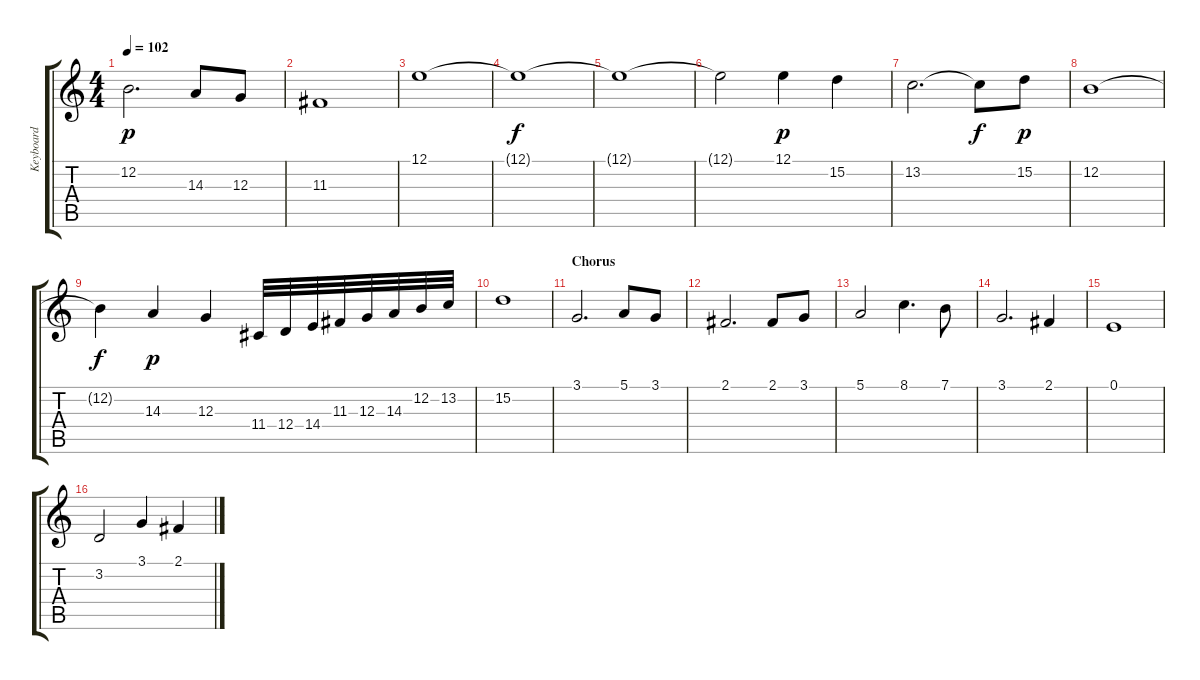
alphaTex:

\track ("Keyboard" "Keyboard") {instrument stringensemble1}
\staff {score tabs}
\tuning (E4 B3 G3 D3 A2 E2) {hide}
\ts (4 4)
\tempo 102
\clef g2
\ks c
12.2.2{d dy p} 14.3.8 12.3.8 |
11.3.1 |
12.1.1 |
12.1{t}.1{dy f} |
12.1{t}.1 |
12.1{t}.2 12.1.4{dy p} 15.2.4 |
13.2.2{d} 13.2{t}.8{dy f} 15.2.8{dy p} |
12.2.1 |
12.2{t}.4{dy f} 14.3.4{dy p} 12.3.4 11.4.32 12.4.32 14.4.32 11.3.32 12.3.32 14.3.32 12.2.32 13.2.32 |
15.2.1 |
\section ("" "Chorus")
3.1.2{d} 5.1.8 3.1.8 |
2.1.2{d} 2.1.8 3.1.8 |
5.1.2 8.1.4{d} 7.1.8 |
3.1.2{d} 2.1.4 |
0.1.1 |
3.2.2 3.1.4 2.1.4
